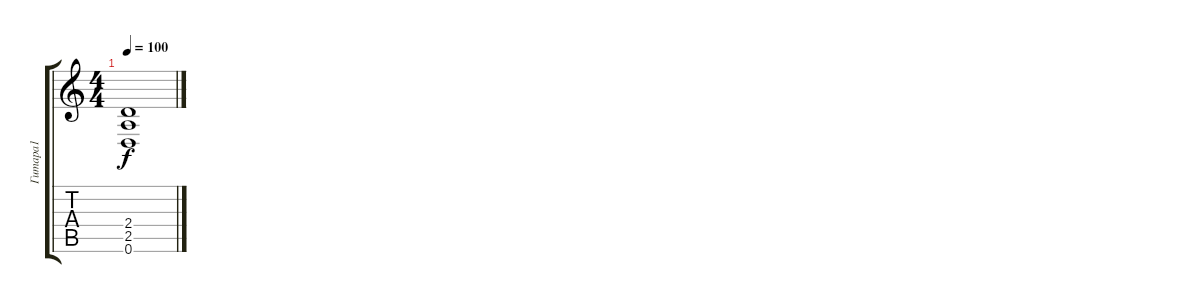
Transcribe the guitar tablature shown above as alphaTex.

\track ("Гитара1" "Гитара1") {instrument distortionguitar}
\staff {score tabs}
\tuning (D4 A3 F3 C3 G2 D2) {hide}
\ts (4 4)
\tempo 100
\clef g2
\ks c
(2.4 2.5 0.6).1{dy f}
